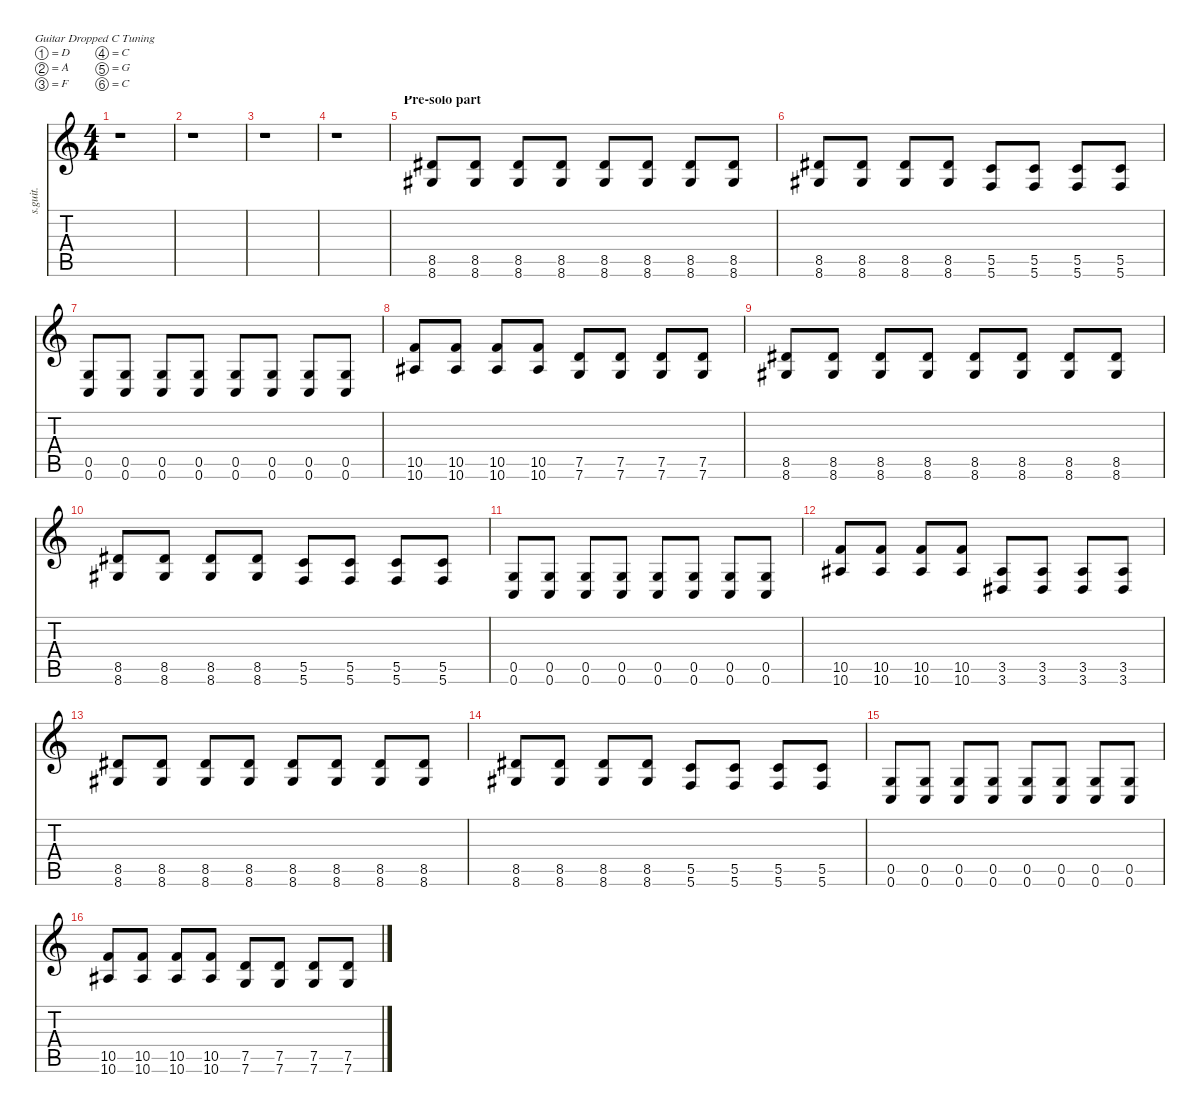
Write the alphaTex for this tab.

\defaultSystemsLayout 4
\hideDynamics
\bracketExtendMode nobrackets
\track ("Rhythm Main" "s.guit.") {instrument distortionguitar}
\staff {score tabs}
\tuning (D4 A3 F3 C3 G2 C2)
\ts (4 4)
\tempo (135 hide)
\clef g2
\ks c
r.1{dy f} |
r.1 |
r.1 |
r.1 |
\section ("" "Pre-solo part")
(8.5{acc #} 8.6{acc #}).8 (8.5{acc #} 8.6{acc #}).8 (8.5{acc #} 8.6{acc #}).8 (8.5{acc #} 8.6{acc #}).8 (8.5{acc #} 8.6{acc #}).8 (8.5{acc #} 8.6{acc #}).8 (8.5{acc #} 8.6{acc #}).8 (8.5{acc #} 8.6{acc #}).8 |
(8.5{acc #} 8.6{acc #}).8 (8.5{acc #} 8.6{acc #}).8 (8.5{acc #} 8.6{acc #}).8 (8.5{acc #} 8.6{acc #}).8 (5.5 5.6).8 (5.5 5.6).8 (5.5 5.6).8 (5.5 5.6).8 |
(0.5 0.6).8 (0.5 0.6).8 (0.5 0.6).8 (0.5 0.6).8 (0.5 0.6).8 (0.5 0.6).8 (0.5 0.6).8 (0.5 0.6).8 |
(10.5 10.6{acc #}).8 (10.5 10.6{acc #}).8 (10.5 10.6{acc #}).8 (10.5 10.6{acc #}).8 (7.5 7.6).8 (7.5 7.6).8 (7.5 7.6).8 (7.5 7.6).8 |
(8.5{acc #} 8.6{acc #}).8 (8.5{acc #} 8.6{acc #}).8 (8.5{acc #} 8.6{acc #}).8 (8.5{acc #} 8.6{acc #}).8 (8.5{acc #} 8.6{acc #}).8 (8.5{acc #} 8.6{acc #}).8 (8.5{acc #} 8.6{acc #}).8 (8.5{acc #} 8.6{acc #}).8 |
(8.5{acc #} 8.6{acc #}).8 (8.5{acc #} 8.6{acc #}).8 (8.5{acc #} 8.6{acc #}).8 (8.5{acc #} 8.6{acc #}).8 (5.5 5.6).8 (5.5 5.6).8 (5.5 5.6).8 (5.5 5.6).8 |
(0.5 0.6).8 (0.5 0.6).8 (0.5 0.6).8 (0.5 0.6).8 (0.5 0.6).8 (0.5 0.6).8 (0.5 0.6).8 (0.5 0.6).8 |
(10.5 10.6{acc #}).8 (10.5 10.6{acc #}).8 (10.5 10.6{acc #}).8 (10.5 10.6{acc #}).8 (3.5{acc #} 3.6{acc #}).8 (3.5{acc #} 3.6{acc #}).8 (3.5{acc #} 3.6{acc #}).8 (3.5{acc #} 3.6{acc #}).8 |
(8.5{acc #} 8.6{acc #}).8 (8.5{acc #} 8.6{acc #}).8 (8.5{acc #} 8.6{acc #}).8 (8.5{acc #} 8.6{acc #}).8 (8.5{acc #} 8.6{acc #}).8 (8.5{acc #} 8.6{acc #}).8 (8.5{acc #} 8.6{acc #}).8 (8.5{acc #} 8.6{acc #}).8 |
(8.5{acc #} 8.6{acc #}).8 (8.5{acc #} 8.6{acc #}).8 (8.5{acc #} 8.6{acc #}).8 (8.5{acc #} 8.6{acc #}).8 (5.5 5.6).8 (5.5 5.6).8 (5.5 5.6).8 (5.5 5.6).8 |
(0.5 0.6).8 (0.5 0.6).8 (0.5 0.6).8 (0.5 0.6).8 (0.5 0.6).8 (0.5 0.6).8 (0.5 0.6).8 (0.5 0.6).8 |
(10.5 10.6{acc #}).8 (10.5 10.6{acc #}).8 (10.5 10.6{acc #}).8 (10.5 10.6{acc #}).8 (7.5 7.6).8 (7.5 7.6).8 (7.5 7.6).8 (7.5 7.6).8
